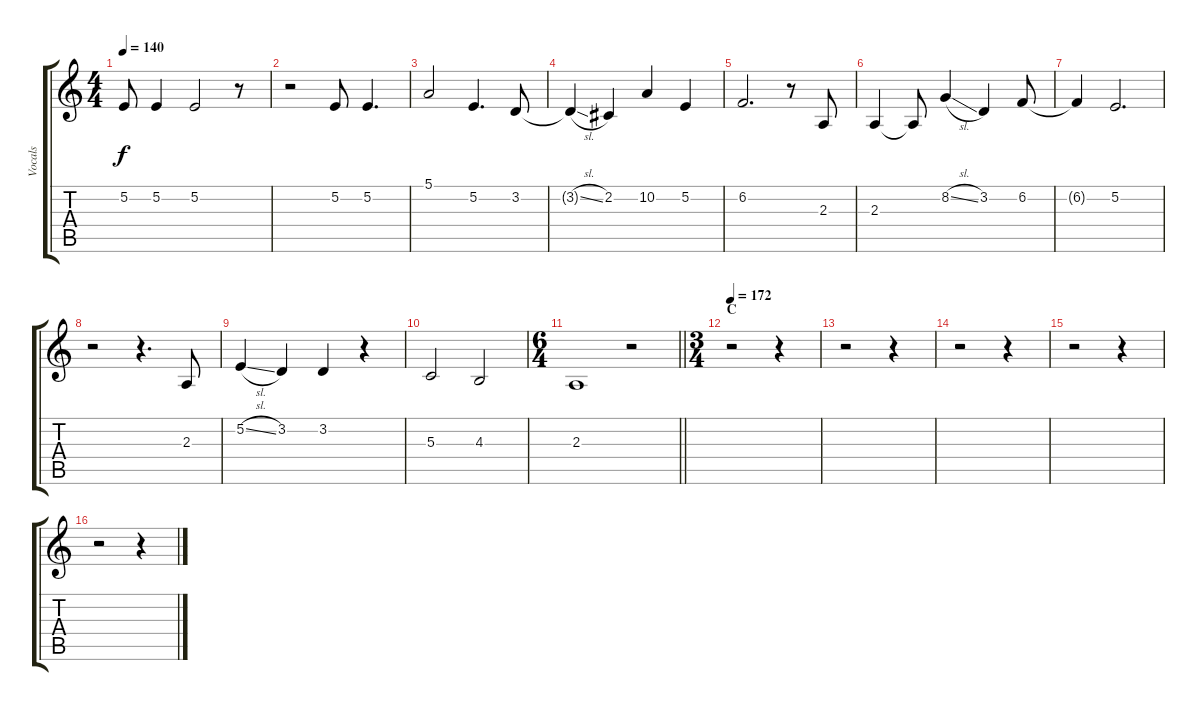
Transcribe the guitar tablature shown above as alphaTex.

\track ("Vocals" "Vocals") {instrument voiceoohs}
\staff {score tabs}
\tuning (E4 B3 G3 D3 A2 E2) {hide}
\ts (4 4)
\tempo 140
\clef g2
\ks c
5.2{t}.8{dy f} 5.2.4 5.2.2 r.8 |
r.2 5.2.8 5.2.4{d} |
5.1.2 5.2.4{d} 3.2.8 |
3.2{sl t}.4 2.2.4 10.2.4 5.2.4 |
6.2.2{d} r.8 2.3.8 |
2.3.4 2.3{t}.8 8.2{sl}.4 3.2.4 6.2.8 |
6.2{t}.4 5.2.2{d} |
r.2 r.4{d} 2.3.8 |
5.2{sl}.4 3.2.4 3.2.4 r.4 |
5.3.2 4.3.2 |
\ts (6 4)
\barLineRight lightlight
2.3.1 r.2 |
\ts (3 4)
\section ("" "C")
\tempo 172
r.2 r.4 |
r.2 r.4 |
r.2 r.4 |
r.2 r.4 |
r.2 r.4
